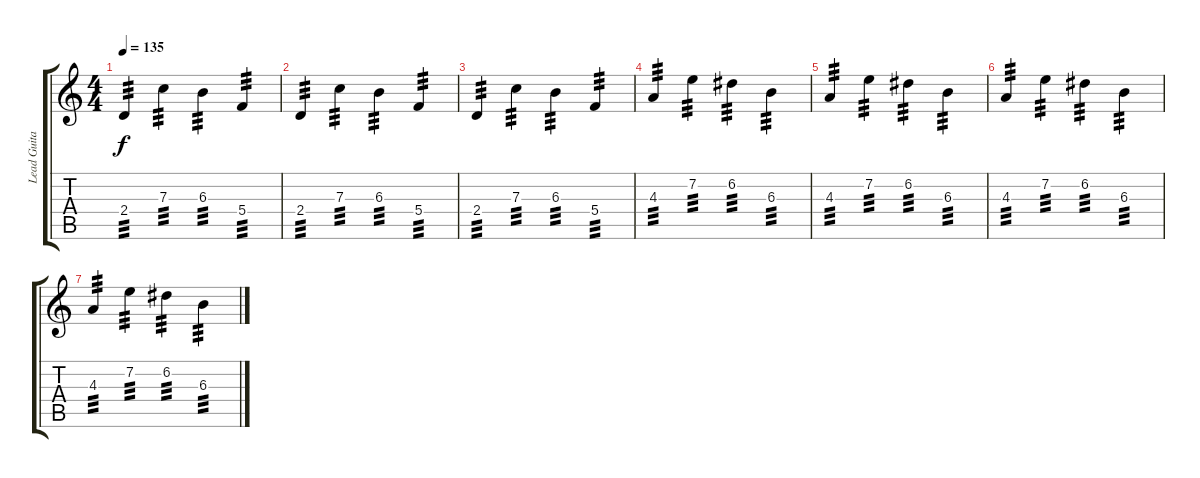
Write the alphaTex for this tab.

\track ("Lead Guitar" "Lead Guita") {instrument distortionguitar}
\staff {score tabs}
\tuning (D4 A3 F3 C3 G2 C2) {hide}
\ts (4 4)
\tempo 135
\clef g2
\ks c
2.4.4{tp 3 dy f} 7.3.4{tp 3} 6.3.4{tp 3} 5.4.4{tp 3} |
2.4.4{tp 3} 7.3.4{tp 3} 6.3.4{tp 3} 5.4.4{tp 3} |
2.4.4{tp 3} 7.3.4{tp 3} 6.3.4{tp 3} 5.4.4{tp 3} |
4.3.4{tp 3} 7.2.4{tp 3} 6.2.4{tp 3} 6.3.4{tp 3} |
4.3.4{tp 3} 7.2.4{tp 3} 6.2.4{tp 3} 6.3.4{tp 3} |
4.3.4{tp 3} 7.2.4{tp 3} 6.2.4{tp 3} 6.3.4{tp 3} |
4.3.4{tp 3} 7.2.4{tp 3} 6.2.4{tp 3} 6.3.4{tp 3}
